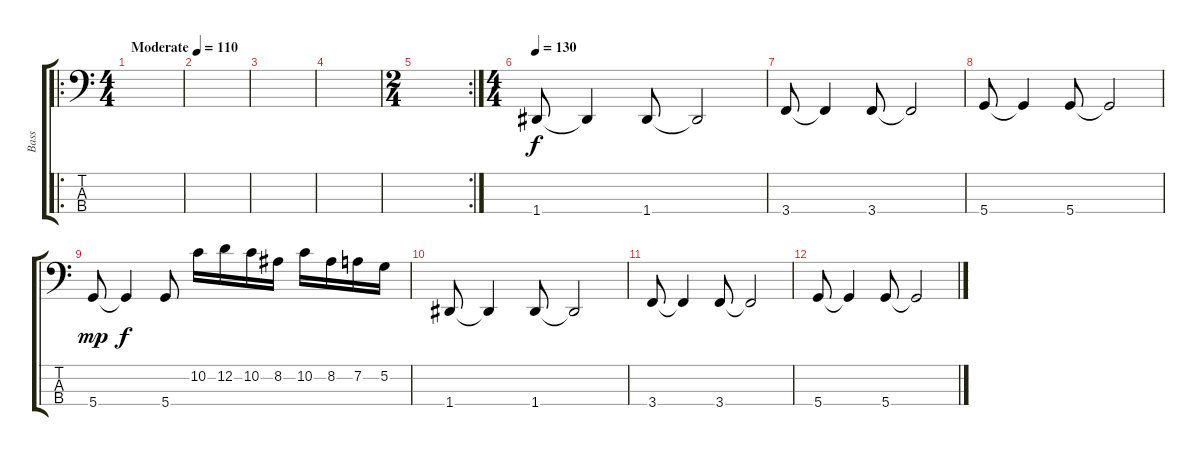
\track ("Bass" "Bass") {instrument electricbasspick}
\staff {score tabs}
\tuning (G2 D2 A1 D1) {hide}
\ro
\ts (4 4)
\tempo (110 "Moderate")
\clef f4
\ks c
|
|
|
|
\rc 2
\ts (2 4)
|
\ts (4 4)
\tempo 130
1.4.8 1.4{t}.4 1.4.8 1.4{t}.2 |
3.4.8 3.4{t}.4 3.4.8 3.4{t}.2 |
5.4.8 5.4{t}.4 5.4.8 5.4{t}.2 |
5.4.8{dy mp} 5.4{t}.4{dy f} 5.4.8 10.2.16 12.2.16 10.2.16 8.2.16 10.2.16 8.2.16 7.2.16 5.2.16 |
1.4.8 1.4{t}.4 1.4.8 1.4{t}.2 |
3.4.8 3.4{t}.4 3.4.8 3.4{t}.2 |
5.4.8 5.4{t}.4 5.4.8 5.4{t}.2
